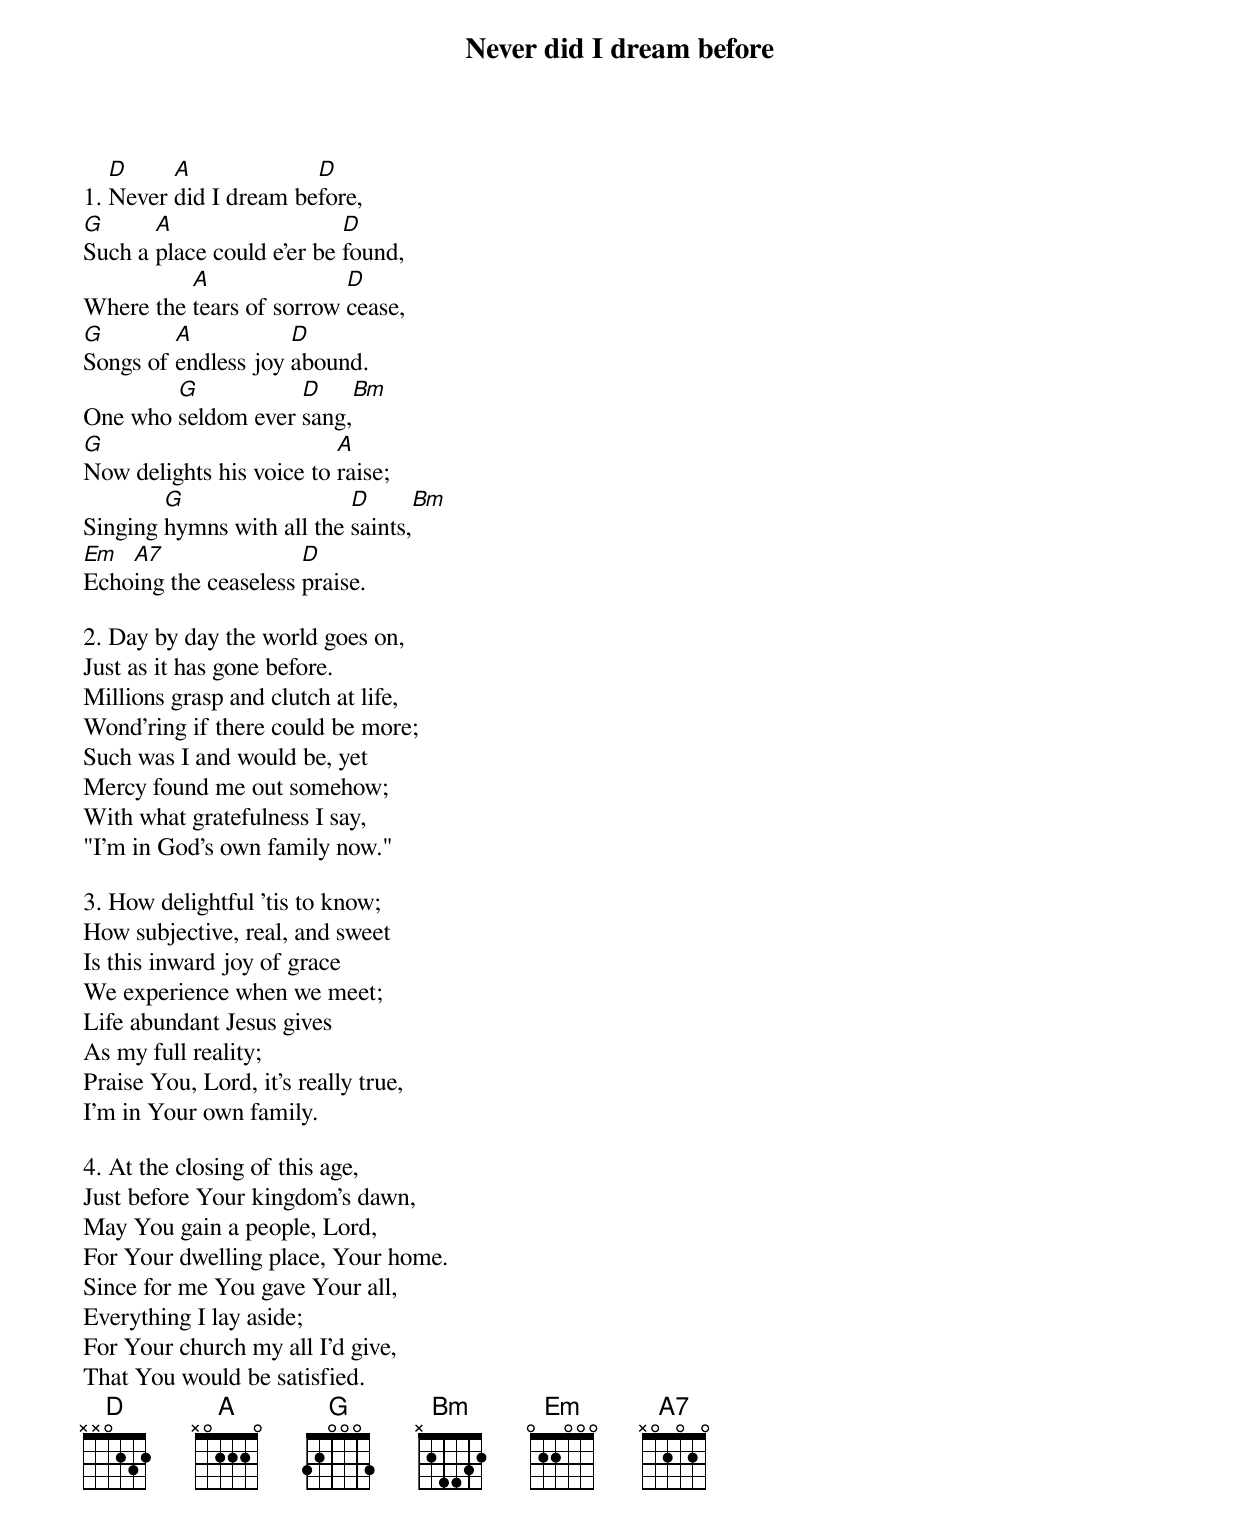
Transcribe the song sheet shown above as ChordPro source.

{t:Never did I dream before}

1. [D]Never [A]did I dream be[D]fore,
[G]Such a [A]place could e'er be [D]found,
Where the [A]tears of sorrow [D]cease,
[G]Songs of [A]endless joy [D]abound.
One who [G]seldom ever [D]sang,[Bm]
[G]Now delights his voice to [A]raise;
Singing [G]hymns with all the [D]saints,[Bm]
[Em]Echo[A7]ing the ceaseless [D]praise.

2. Day by day the world goes on,
Just as it has gone before.
Millions grasp and clutch at life,
Wond'ring if there could be more;
Such was I and would be, yet
Mercy found me out somehow;
With what gratefulness I say,
"I'm in God's own family now."

3. How delightful 'tis to know;
How subjective, real, and sweet
Is this inward joy of grace
We experience when we meet;
Life abundant Jesus gives
As my full reality;
Praise You, Lord, it's really true,
I'm in Your own family.

4. At the closing of this age,
Just before Your kingdom's dawn,
May You gain a people, Lord,
For Your dwelling place, Your home.
Since for me You gave Your all,
Everything I lay aside;
For Your church my all I'd give,
That You would be satisfied.
